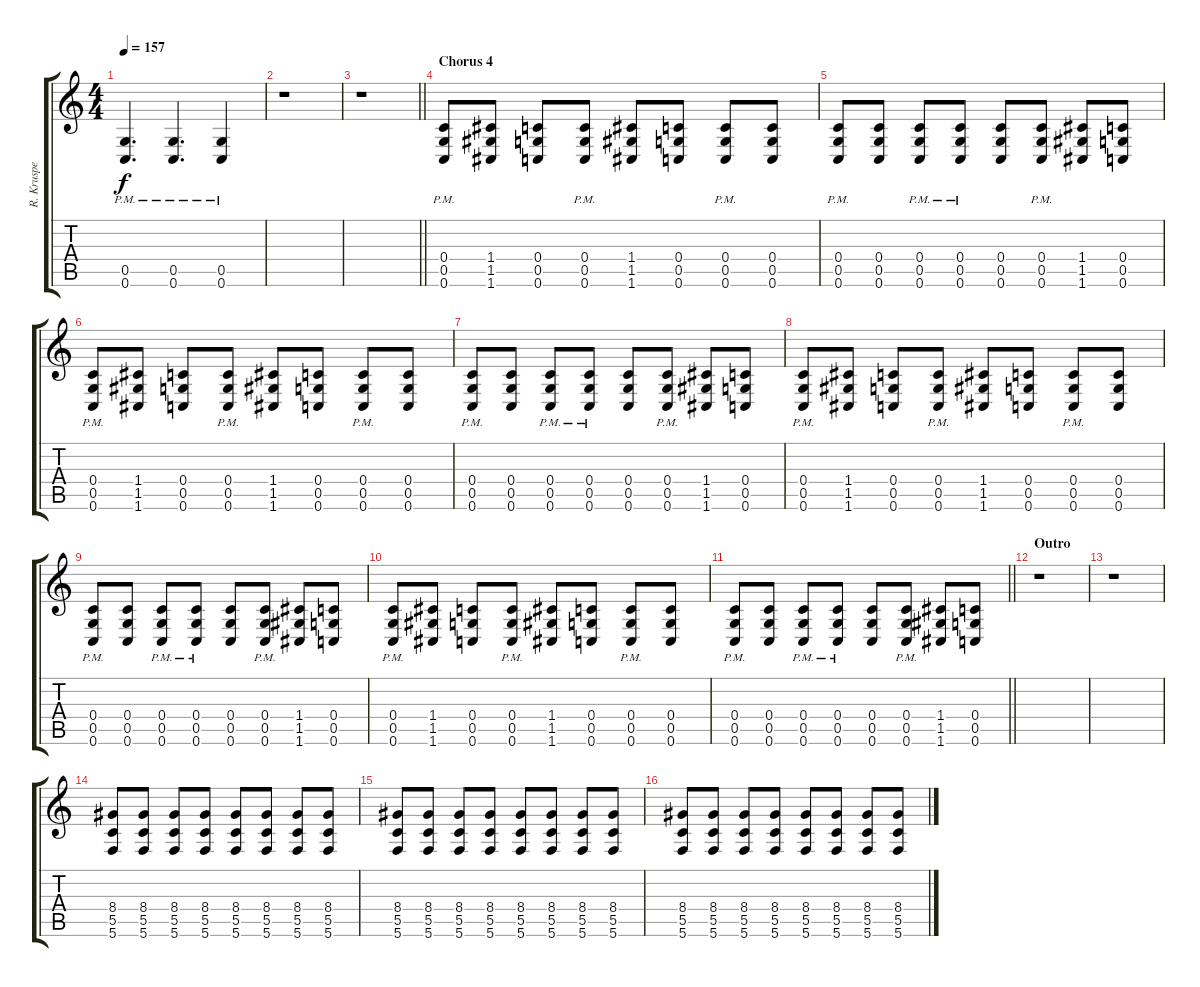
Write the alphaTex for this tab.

\track ("R. Kruspe" "R. Kruspe") {instrument distortionguitar}
\staff {score tabs}
\tuning (D4 A3 F3 C3 G2 C2) {hide}
\ts (4 4)
\tempo 157
\clef g2
\ks c
(0.5{pm} 0.6{pm}).4{d dy f} (0.5{pm} 0.6{pm}).4{d} (0.5{pm} 0.6{pm}).4 |
r.1 |
\barLineRight lightlight
r.1 |
\section ("" "Chorus 4")
(0.4{pm} 0.5{pm} 0.6{pm}).8{volume 12} (1.4 1.5 1.6).8 (0.4 0.5 0.6).8 (0.4{pm} 0.5{pm} 0.6{pm}).8 (1.4 1.5 1.6).8 (0.4 0.5 0.6).8 (0.4{pm} 0.5{pm} 0.6{pm}).8 (0.4 0.5 0.6).8 |
(0.4{pm} 0.5{pm} 0.6{pm}).8 (0.4 0.5 0.6).8 (0.4{pm} 0.5{pm} 0.6{pm}).8 (0.4{pm} 0.5{pm} 0.6{pm}).8 (0.4 0.5 0.6).8 (0.4{pm} 0.5{pm} 0.6{pm}).8 (1.4 1.5 1.6).8 (0.4 0.5 0.6).8 |
(0.4{pm} 0.5{pm} 0.6{pm}).8 (1.4 1.5 1.6).8 (0.4 0.5 0.6).8 (0.4{pm} 0.5{pm} 0.6{pm}).8 (1.4 1.5 1.6).8 (0.4 0.5 0.6).8 (0.4{pm} 0.5{pm} 0.6{pm}).8 (0.4 0.5 0.6).8 |
(0.4{pm} 0.5{pm} 0.6{pm}).8 (0.4 0.5 0.6).8 (0.4{pm} 0.5{pm} 0.6{pm}).8 (0.4{pm} 0.5{pm} 0.6{pm}).8 (0.4 0.5 0.6).8 (0.4{pm} 0.5{pm} 0.6{pm}).8 (1.4 1.5 1.6).8 (0.4 0.5 0.6).8 |
(0.4{pm} 0.5{pm} 0.6{pm}).8 (1.4 1.5 1.6).8 (0.4 0.5 0.6).8 (0.4{pm} 0.5{pm} 0.6{pm}).8 (1.4 1.5 1.6).8 (0.4 0.5 0.6).8 (0.4{pm} 0.5{pm} 0.6{pm}).8 (0.4 0.5 0.6).8 |
(0.4{pm} 0.5{pm} 0.6{pm}).8 (0.4 0.5 0.6).8 (0.4{pm} 0.5{pm} 0.6{pm}).8 (0.4{pm} 0.5{pm} 0.6{pm}).8 (0.4 0.5 0.6).8 (0.4{pm} 0.5{pm} 0.6{pm}).8 (1.4 1.5 1.6).8 (0.4 0.5 0.6).8 |
(0.4{pm} 0.5{pm} 0.6{pm}).8 (1.4 1.5 1.6).8 (0.4 0.5 0.6).8 (0.4{pm} 0.5{pm} 0.6{pm}).8 (1.4 1.5 1.6).8 (0.4 0.5 0.6).8 (0.4{pm} 0.5{pm} 0.6{pm}).8 (0.4 0.5 0.6).8 |
\barLineRight lightlight
(0.4{pm} 0.5{pm} 0.6{pm}).8 (0.4 0.5 0.6).8 (0.4{pm} 0.5{pm} 0.6{pm}).8 (0.4{pm} 0.5{pm} 0.6{pm}).8 (0.4 0.5 0.6).8 (0.4{pm} 0.5{pm} 0.6{pm}).8 (1.4 1.5 1.6).8 (0.4 0.5 0.6).8 |
\section ("" "Outro")
r.1 |
r.1 |
(8.4 5.5 5.6).8 (8.4 5.5 5.6).8 (8.4 5.5 5.6).8 (8.4 5.5 5.6).8 (8.4 5.5 5.6).8 (8.4 5.5 5.6).8 (8.4 5.5 5.6).8 (8.4 5.5 5.6).8 |
(8.4 5.5 5.6).8 (8.4 5.5 5.6).8 (8.4 5.5 5.6).8 (8.4 5.5 5.6).8 (8.4 5.5 5.6).8 (8.4 5.5 5.6).8 (8.4 5.5 5.6).8 (8.4 5.5 5.6).8 |
(8.4 5.5 5.6).8 (8.4 5.5 5.6).8 (8.4 5.5 5.6).8 (8.4 5.5 5.6).8 (8.4 5.5 5.6).8 (8.4 5.5 5.6).8 (8.4 5.5 5.6).8 (8.4 5.5 5.6).8
